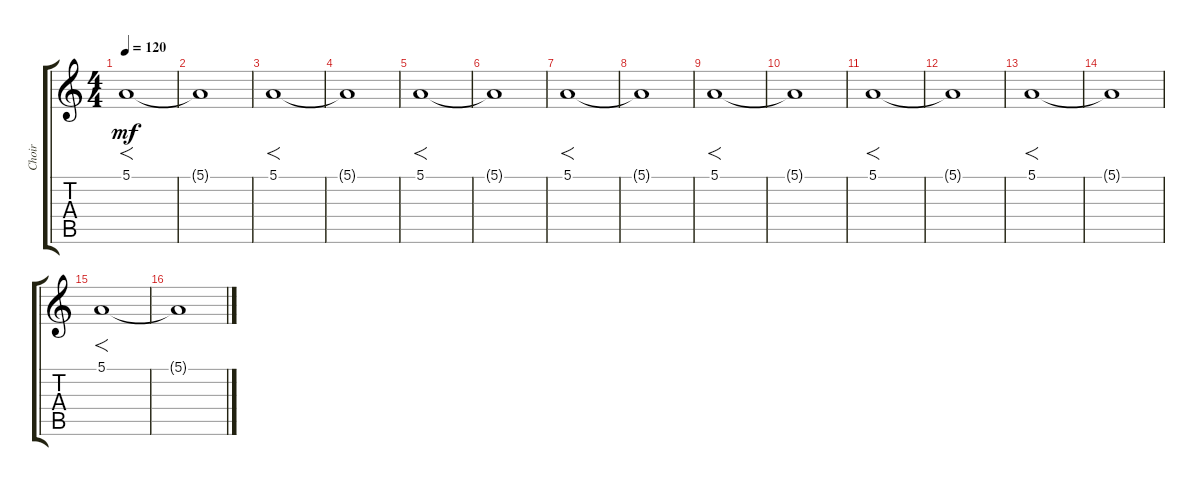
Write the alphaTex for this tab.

\track ("Choir" "Choir") {instrument choiraahs}
\staff {score tabs}
\tuning (E4 B3 G3 D3 A2 E2) {hide}
\ts (4 4)
\tempo 120
\clef g2
\ks c
5.1.1{f dy mf} |
5.1{t}.1 |
5.1.1{f} |
5.1{t}.1 |
5.1.1{f} |
5.1{t}.1 |
5.1.1{f} |
5.1{t}.1 |
5.1.1{f} |
5.1{t}.1 |
5.1.1{f} |
5.1{t}.1 |
5.1.1{f} |
5.1{t}.1 |
5.1.1{f} |
5.1{t}.1
